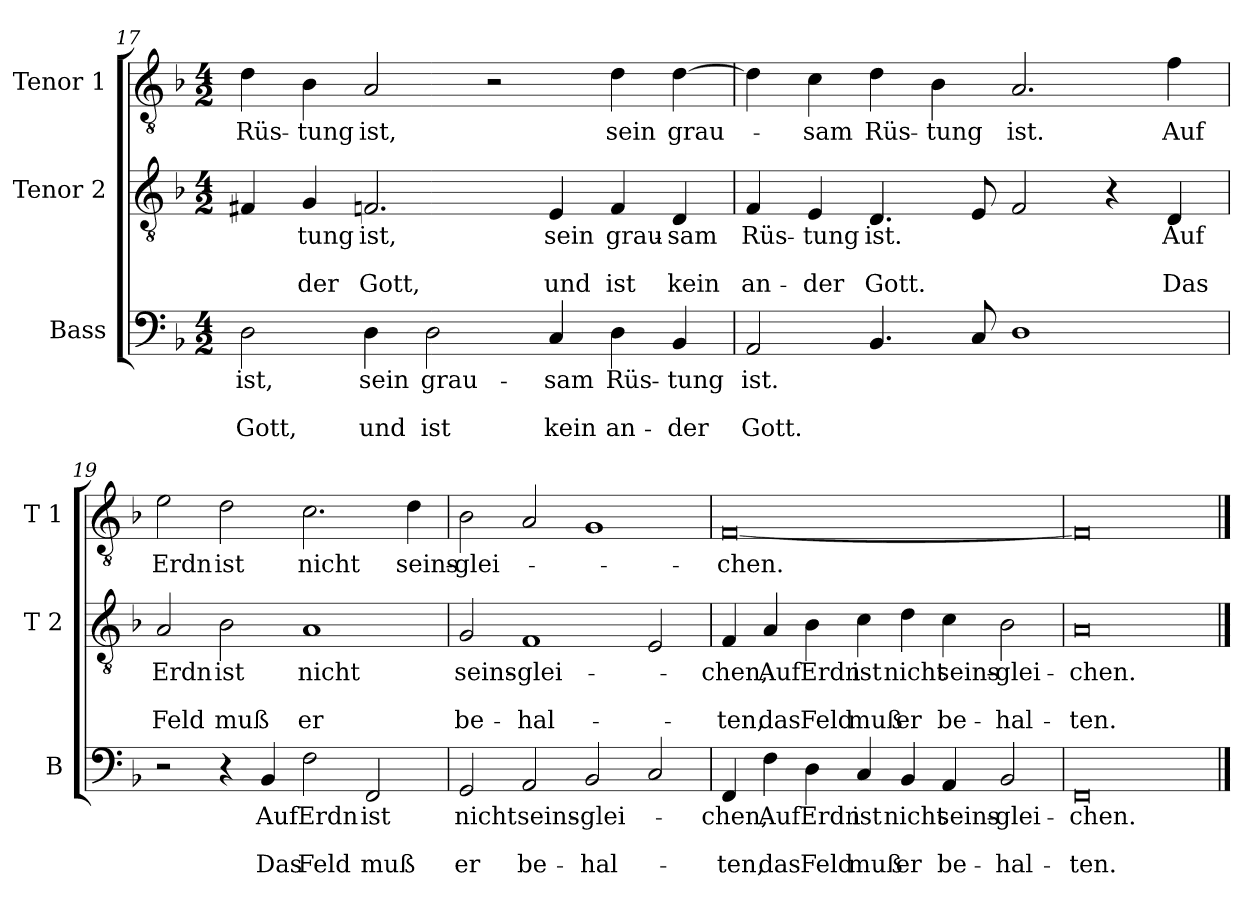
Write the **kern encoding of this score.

**kern	**text	**text	**text	**kern	**text	**text	**text	**kern	**text
*part3	*part3	*part3	*part3	*part2	*part2	*part2	*part2	*part1	*part1
*staff3	*staff3	*staff3	*staff3	*staff2	*staff2	*staff2	*staff2	*staff1	*staff1
*I"Bass	*	*	*	*I"Tenor 2	*	*	*	*I"Tenor 1	*
*I'B	*	*	*	*I'T 2	*	*	*	*I'T 1	*
*clefF4	*	*	*	*clefGv2	*	*	*	*clefGv2	*
*k[b-]	*	*	*	*k[b-]	*	*	*	*k[b-]	*
*F:	*	*	*	*F:	*	*	*	*F:	*
*M4/2	*	*	*	*M4/2	*	*	*	*M4/2	*
=17	=17	=17	=17	=17	=17	=17	=17	=17	=17
!	!LO:LY:b	!	!LO:LY:b	!	!	!	!	!	!LO:LY:b
2D\	ist,	.	Gott,	4F#X/	.	.	.	4d\	Rüs-
!	!	!	!	!	!LO:LY:b	!	!LO:LY:b	!	!LO:LY:b
.	.	.	.	4G/	-tung	.	-der	4B-\	-tung
!	!LO:LY:b	!	!LO:LY:b	!	!LO:LY:b	!	!LO:LY:b	!	!LO:LY:b
4D\	sein	.	und	2.Fn/	ist,	.	Gott,	2A/	ist,
!	!LO:LY:b	!	!LO:LY:b	!	!	!	!	!	!
2D\	grau-	.	ist	.	.	.	.	.	.
.	.	.	.	.	.	.	.	2r	.
!	!LO:LY:b	!	!LO:LY:b	!	!LO:LY:b	!	!LO:LY:b	!	!
4C/	-sam	.	kein	4E/	sein	.	und	.	.
!	!LO:LY:b	!	!LO:LY:b	!	!LO:LY:b	!	!LO:LY:b	!	!LO:LY:b
4D\	Rüs-	.	an-	4F/	grau-	.	ist	4d\	sein
!	!LO:LY:b	!	!LO:LY:b	!	!LO:LY:b	!	!LO:LY:b	!	!LO:LY:b
4BB-/	-tung	.	-der	4D/	-sam	.	kein	[4d\	grau-
=18	=18	=18	=18	=18	=18	=18	=18	=18	=18
!	!LO:LY:b	!	!LO:LY:b	!	!LO:LY:b	!	!LO:LY:b	!	!
2AA/	ist.	.	Gott.	4F/	Rüs-	.	an-	4d\]	.
!	!	!	!	!	!LO:LY:b	!	!LO:LY:b	!	!LO:LY:b
.	.	.	.	4E/	-tung	.	-der	4c\	-sam
!	!	!	!	!	!LO:LY:b	!	!LO:LY:b	!	!LO:LY:b
4.BB-/	.	.	.	4.D/	ist.	.	Gott.	4d\	Rüs-
!	!	!	!	!	!	!	!	!	!LO:LY:b
.	.	.	.	.	.	.	.	4B-\	-tung
8C/	.	.	.	8E/	.	.	.	.	.
!	!	!	!	!	!	!	!	!	!LO:LY:b
1D	.	.	.	2F/	.	.	.	2.A/	ist.
.	.	.	.	4r	.	.	.	.	.
!	!	!	!	!	!LO:LY:b	!	!LO:LY:b	!	!LO:LY:b
.	.	.	.	4D/	Auf	.	Das	4f\	Auf
!!LO:LB:g=z
=19	=19	=19	=19	=19	=19	=19	=19	=19	=19
!	!	!	!	!	!LO:LY:b	!	!LO:LY:b	!	!LO:LY:b
2r	.	.	.	2A/	Erdn	.	Feld	2e\	Erdn
!	!	!	!	!	!LO:LY:b	!	!LO:LY:b	!	!LO:LY:b
4r	.	.	.	2B-\	ist	.	muß	2d\	ist
!	!LO:LY:b	!	!LO:LY:b	!	!	!	!	!	!
4BB-/	Auf	.	Das	.	.	.	.	.	.
!	!LO:LY:b	!	!LO:LY:b	!	!LO:LY:b	!	!LO:LY:b	!	!LO:LY:b
2F\	Erdn	.	Feld	1A	nicht	.	er	2.c\	nicht
!	!LO:LY:b	!	!LO:LY:b	!	!	!	!	!	!
2FF/	ist	.	muß	.	.	.	.	.	.
!	!	!	!	!	!	!	!	!	!LO:LY:b
.	.	.	.	.	.	.	.	4d\	seins-
=20	=20	=20	=20	=20	=20	=20	=20	=20	=20
!	!LO:LY:b	!	!LO:LY:b	!	!LO:LY:b	!	!LO:LY:b	!	!LO:LY:b
2GG/	nicht	.	er	2G/	seins-	.	be-	2B-\	-glei-
!	!LO:LY:b	!	!LO:LY:b	!	!LO:LY:b	!	!LO:LY:b	!	!
2AA/	seins-	.	be-	1F	-glei-	.	-hal-	2A/	.
!	!LO:LY:b	!	!LO:LY:b	!	!	!	!	!	!
2BB-/	-glei-	.	-hal-	.	.	.	.	1G	.
2C/	.	.	.	2E/	.	.	.	.	.
=21	=21	=21	=21	=21	=21	=21	=21	=21	=21
!	!LO:LY:b	!	!LO:LY:b	!	!LO:LY:b	!	!LO:LY:b	!	!LO:LY:b
4FF/	-chen,	.	-ten,	4F/	-chen,	.	-ten,	[0F	-chen.
!	!LO:LY:b	!	!LO:LY:b	!	!LO:LY:b	!	!LO:LY:b	!	!
4F\	Auf	.	das	4A/	Auf	.	das	.	.
!	!LO:LY:b	!	!LO:LY:b	!	!LO:LY:b	!	!LO:LY:b	!	!
4D\	Erdn	.	Feld	4B-\	Erdn	.	Feld	.	.
!	!LO:LY:b	!	!LO:LY:b	!	!LO:LY:b	!	!LO:LY:b	!	!
4C/	ist	.	muß	4c\	ist	.	muß	.	.
!	!LO:LY:b	!	!LO:LY:b	!	!LO:LY:b	!	!LO:LY:b	!	!
4BB-/	nicht	.	er	4d\	nicht	.	er	.	.
!	!LO:LY:b	!	!LO:LY:b	!	!LO:LY:b	!	!LO:LY:b	!	!
4AA/	seins-	.	be-	4c\	seins-	.	be-	.	.
!	!LO:LY:b	!	!LO:LY:b	!	!LO:LY:b	!	!LO:LY:b	!	!
2BB-/	-glei-	.	-hal-	2B-\	-glei-	.	-hal-	.	.
=22	=22	=22	=22	=22	=22	=22	=22	=22	=22
!	!LO:LY:b	!	!LO:LY:b	!	!LO:LY:b	!	!LO:LY:b	!	!
0FF	-chen.	.	-ten.	0A	-chen.	.	-ten.	0F]	.
==	==	==	==	==	==	==	==	==	==
*-	*-	*-	*-	*-	*-	*-	*-	*-	*-
